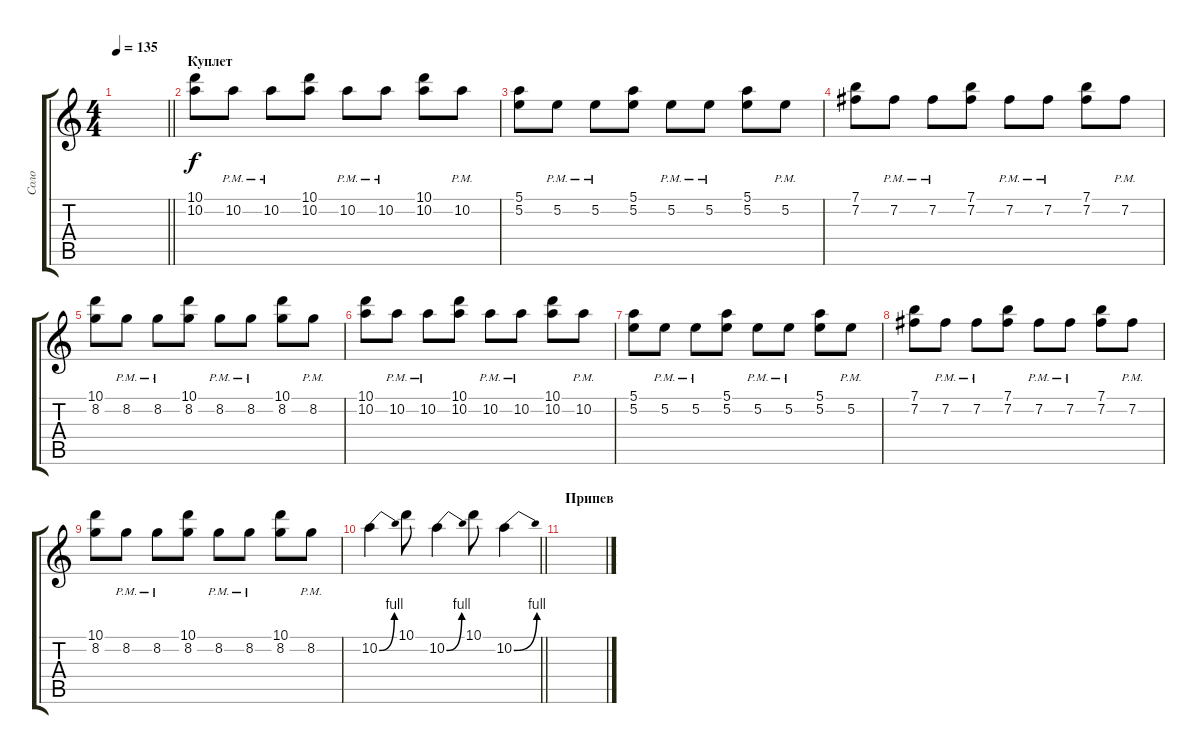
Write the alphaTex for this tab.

\track ("Соло" "Соло") {instrument acousticguitarsteel}
\staff {score tabs}
\tuning (E4 B3 G3 D3 A2 E2) {hide}
\ts (4 4)
\tempo 135
\clef g2
\barLineRight lightlight
\ks c
|
\section ("" "Куплет")
(10.1 10.2).8{instrument distortionguitar} 10.2{pm}.8 10.2{pm}.8 (10.1 10.2).8 10.2{pm}.8 10.2{pm}.8 (10.1 10.2).8 10.2{pm}.8 |
(5.1 5.2).8 5.2{pm}.8 5.2{pm}.8 (5.1 5.2).8 5.2{pm}.8 5.2{pm}.8 (5.1 5.2).8 5.2{pm}.8 |
(7.1 7.2).8 7.2{pm}.8 7.2{pm}.8 (7.1 7.2).8 7.2{pm}.8 7.2{pm}.8 (7.1 7.2).8 7.2{pm}.8 |
(10.1 8.2).8 8.2{pm}.8 8.2{pm}.8 (10.1 8.2).8 8.2{pm}.8 8.2{pm}.8 (10.1 8.2).8 8.2{pm}.8 |
(10.1 10.2).8 10.2{pm}.8 10.2{pm}.8 (10.1 10.2).8 10.2{pm}.8 10.2{pm}.8 (10.1 10.2).8 10.2{pm}.8 |
(5.1 5.2).8 5.2{pm}.8 5.2{pm}.8 (5.1 5.2).8 5.2{pm}.8 5.2{pm}.8 (5.1 5.2).8 5.2{pm}.8 |
(7.1 7.2).8 7.2{pm}.8 7.2{pm}.8 (7.1 7.2).8 7.2{pm}.8 7.2{pm}.8 (7.1 7.2).8 7.2{pm}.8 |
(10.1 8.2).8 8.2{pm}.8 8.2{pm}.8 (10.1 8.2).8 8.2{pm}.8 8.2{pm}.8 (10.1 8.2).8 8.2{pm}.8 |
\barLineRight lightlight
10.2{be (bend 0 0 60 4)}.4 10.1.8 10.2{be (bend 0 0 60 4)}.4 10.1.8 10.2{be (bend 0 0 60 4)}.4 |
\section ("" "Припев")
